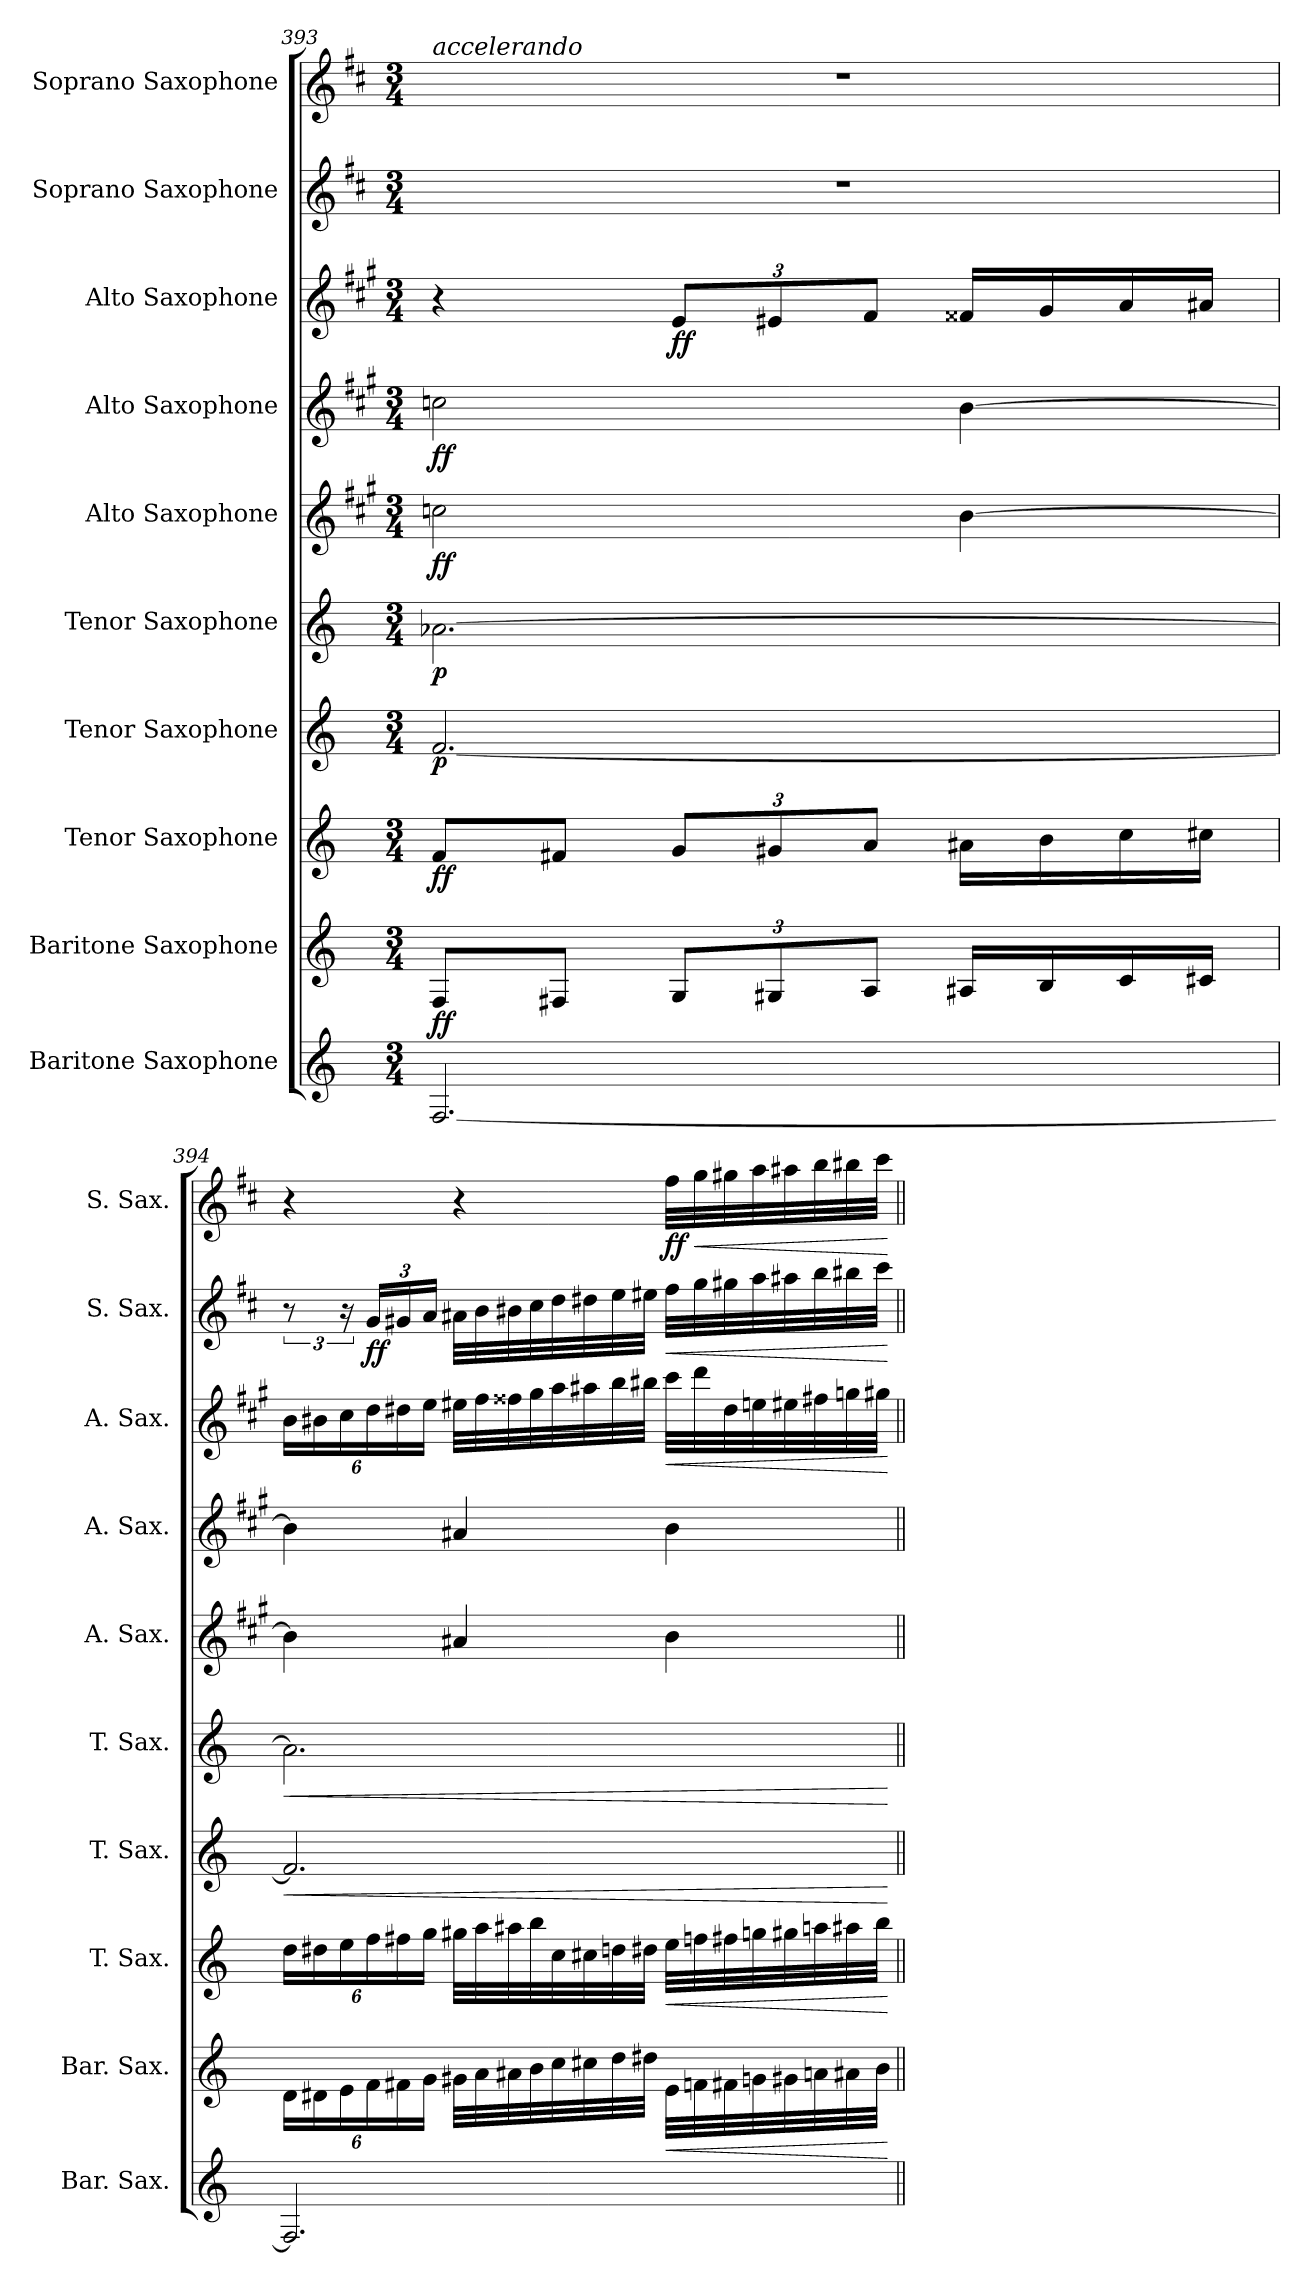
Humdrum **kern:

**kern	**kern	**dynam	**kern	**dynam	**kern	**dynam	**kern	**dynam	**kern	**dynam	**kern	**dynam	**kern	**dynam	**kern	**dynam	**kern	**dynam
*part10	*part9	*part9	*part8	*part8	*part7	*part7	*part6	*part6	*part5	*part5	*part4	*part4	*part3	*part3	*part2	*part2	*part1	*part1
*staff10	*staff9	*staff9	*staff8	*staff8	*staff7	*staff7	*staff6	*staff6	*staff5	*staff5	*staff4	*staff4	*staff3	*staff3	*staff2	*staff2	*staff1	*staff1
*I"Baritone Saxophone	*I"Baritone Saxophone	*	*I"Tenor Saxophone	*	*I"Tenor Saxophone	*	*I"Tenor Saxophone	*	*I"Alto Saxophone	*	*I"Alto Saxophone	*	*I"Alto Saxophone	*	*I"Soprano Saxophone	*	*I"Soprano Saxophone	*
*I'Bar. Sax.	*I'Bar. Sax.	*	*I'T. Sax.	*	*I'T. Sax.	*	*I'T. Sax.	*	*I'A. Sax.	*	*I'A. Sax.	*	*I'A. Sax.	*	*I'S. Sax.	*	*I'S. Sax.	*
*clefG2	*clefG2	*	*clefG2	*	*clefG2	*	*clefG2	*	*clefG2	*	*clefG2	*	*clefG2	*	*clefG2	*	*clefG2	*
*ITrd12c21	*ITrd12c21	*	*ITrd8c14	*	*ITrd8c14	*	*ITrd8c14	*	*ITrd5c9	*	*ITrd5c9	*	*ITrd5c9	*	*ITrd1c2	*	*ITrd1c2	*
*k[]	*k[]	*	*k[]	*	*k[]	*	*k[]	*	*k[]	*	*k[]	*	*k[]	*	*k[]	*	*k[]	*
*M3/4	*M3/4	*	*M3/4	*	*M3/4	*	*M3/4	*	*M3/4	*	*M3/4	*	*M3/4	*	*M3/4	*	*M3/4	*
*MM65	*MM65	*	*MM65	*	*MM65	*	*MM65	*	*MM65	*	*MM65	*	*MM65	*	*MM65	*	*MM65	*
=393	=393	=393	=393	=393	=393	=393	=393	=393	=393	=393	=393	=393	=393	=393	=393	=393	=393	=393
!	!	!	!	!	!	!	!	!	!	!	!	!	!	!	!	!	!LO:TX:a:i:t=accelerando	!
!	!	!LO:DY:b	!	!LO:DY:b	!	!LO:DY:b	!	!LO:DY:b	!	!LO:DY:b	!	!LO:DY:b	!	!	!	!	!	!
[2.FF/	8FF/L	ff	8F/L	ff	[2.F/	p	[2.A-X\	p	2e-X\	ff	2e-X\	ff	4r	.	2.r	.	2.r	.
.	8FF#X/J	.	8F#X/J	.	.	.	.	.	.	.	.	.	.	.	.	.	.	.
*	*Xbrackettup	*	*Xbrackettup	*	*	*	*	*	*	*	*	*	*Xbrackettup	*	*	*	*	*
!	!	!	!	!	!	!	!	!	!	!	!	!	!	!LO:DY:b	!	!	!	!
.	12GG/L	.	12G/L	.	.	.	.	.	.	.	.	.	12G/L	ff	.	.	.	.
.	12GG#X/	.	12G#X/	.	.	.	.	.	.	.	.	.	12G#X/	.	.	.	.	.
.	12AA/J	.	12A/J	.	.	.	.	.	.	.	.	.	12A/J	.	.	.	.	.
.	16AA#X/LL	.	16A#X\LL	.	.	.	.	.	[4d\	.	[4d\	.	16A#X/LL	.	.	.	.	.
.	16BB/	.	16B\	.	.	.	.	.	.	.	.	.	16B/	.	.	.	.	.
.	16C/	.	16c\	.	.	.	.	.	.	.	.	.	16c/	.	.	.	.	.
.	16C#X/JJ	.	16c#X\JJ	.	.	.	.	.	.	.	.	.	16c#X/JJ	.	.	.	.	.
!!LO:PB:g=z
=394	=394	=394	=394	=394	=394	=394	=394	=394	=394	=394	=394	=394	=394	=394	=394	=394	=394	=394
*	*	*	*	*	*	*	*	*	*	*	*	*	*	*	*	*	*MM96	*
!	!	!	!	!	!	!LO:HP:b	!	!LO:HP:b	!	!	!	!	!	!	!	!	!	!
2.FF/]	24D\LL	.	24d\LL	.	2.F/]	<	2.A-\]	<	4d\]	.	4d\]	.	24d\LL	.	12r	.	4r	.
.	24D#X\	.	24d#X\	.	.	.	.	.	.	.	.	.	24d#X\	.	.	.	.	.
.	24E\	.	24e\	.	.	.	.	.	.	.	.	.	24e\	.	24r	.	.	.
!	!	!	!	!	!	!	!	!	!	!	!	!	!	!	!	!LO:DY:b	!	!
.	24F\	.	24f\	.	.	.	.	.	.	.	.	.	24f\	.	24f/LL	ff	.	.
.	24F#X\	.	24f#X\	.	.	.	.	.	.	.	.	.	24f#X\	.	24f#X/	.	.	.
.	24G\JJ	.	24g\JJ	.	.	.	.	.	.	.	.	.	24g\JJ	.	24g/JJ	.	.	.
*	*	*	*	*	*	*	*	*	*	*	*	*	*	*	*	*	*MM112	*
.	32G#X\LLL	.	32g#X\LLL	.	.	.	.	.	4c#X/	.	4c#X/	.	32g#X\LLL	.	32g#X\LLL	.	4r	.
.	32A\	.	32a\	.	.	.	.	.	.	.	.	.	32a\	.	32a\	.	.	.
.	32A#X\	.	32a#X\	.	.	.	.	.	.	.	.	.	32a#X\	.	32a#X\	.	.	.
.	32B\	.	32b\	.	.	.	.	.	.	.	.	.	32b\	.	32b\	.	.	.
.	32c\	.	32c\	.	.	.	.	.	.	.	.	.	32cc\	.	32cc\	.	.	.
.	32c#X\	.	32c#X\	.	.	.	.	.	.	.	.	.	32cc#X\	.	32cc#X\	.	.	.
.	32d\	.	32dn\	.	.	.	.	.	.	.	.	.	32dd\	.	32dd\	.	.	.
.	32d#X\JJJ	.	32d#X\JJJ	.	.	.	.	.	.	.	.	.	32dd#X\JJJ	.	32dd#X\JJJ	.	.	.
*	*	*	*	*	*	*	*	*	*	*	*	*	*	*	*	*	*MM144	*
!	!	!LO:HP:b	!	!LO:HP:b	!	!	!	!	!	!	!	!	!	!LO:HP:b	!	!LO:HP:b	!	!LO:DY:b
.	32E\LLL	<	32e\LLL	<	.	.	.	.	4d\	.	4d\	.	32ee\LLL	<	32ee\LLL	<	32ee\LLL	ff
!	!	!	!	!	!	!	!	!	!	!	!	!	!	!	!	!	!	!LO:HP:b
.	32Fn\	.	32fn\	.	.	.	.	.	.	.	.	.	32ff\	.	32ff\	.	32ff\	<
*	*	*	*	*	*	*	*	*	*	*	*	*	*	*	*	*	*MM152	*
.	32F#X\	.	32f#X\	.	.	.	.	.	.	.	.	.	32f#\	.	32ff#X\	.	32ff#X\	.
.	32Gn\	.	32gn\	.	.	.	.	.	.	.	.	.	32gn\	.	32gg\	.	32gg\	.
*	*	*	*	*	*	*	*	*	*	*	*	*	*	*	*	*	*MM160	*
.	32G#X\	.	32g#X\	.	.	.	.	.	.	.	.	.	32g#X\	.	32gg#X\	.	32gg#X\	.
.	32An\	.	32an\	.	.	.	.	.	.	.	.	.	32an\	.	32aa\	.	32aa\	.
*	*	*	*	*	*	*	*	*	*	*	*	*	*	*	*	*	*MM168	*
.	32A#X\	.	32a#X\	.	.	.	.	.	.	.	.	.	32b-X\	.	32aa#X\	.	32aa#X\	.
.	32B\JJJ	.	32b\JJJ	.	.	.	.	.	.	.	.	.	32bn\JJJ	.	32bb\JJJ	.	32bb\JJJ	.
.	.	[	.	[	.	[	.	[	.	.	.	.	.	[	.	[	.	[
=||	=||	=||	=||	=||	=||	=||	=||	=||	=||	=||	=||	=||	=||	=||	=||	=||	=||	=||
*-	*-	*-	*-	*-	*-	*-	*-	*-	*-	*-	*-	*-	*-	*-	*-	*-	*-	*-
